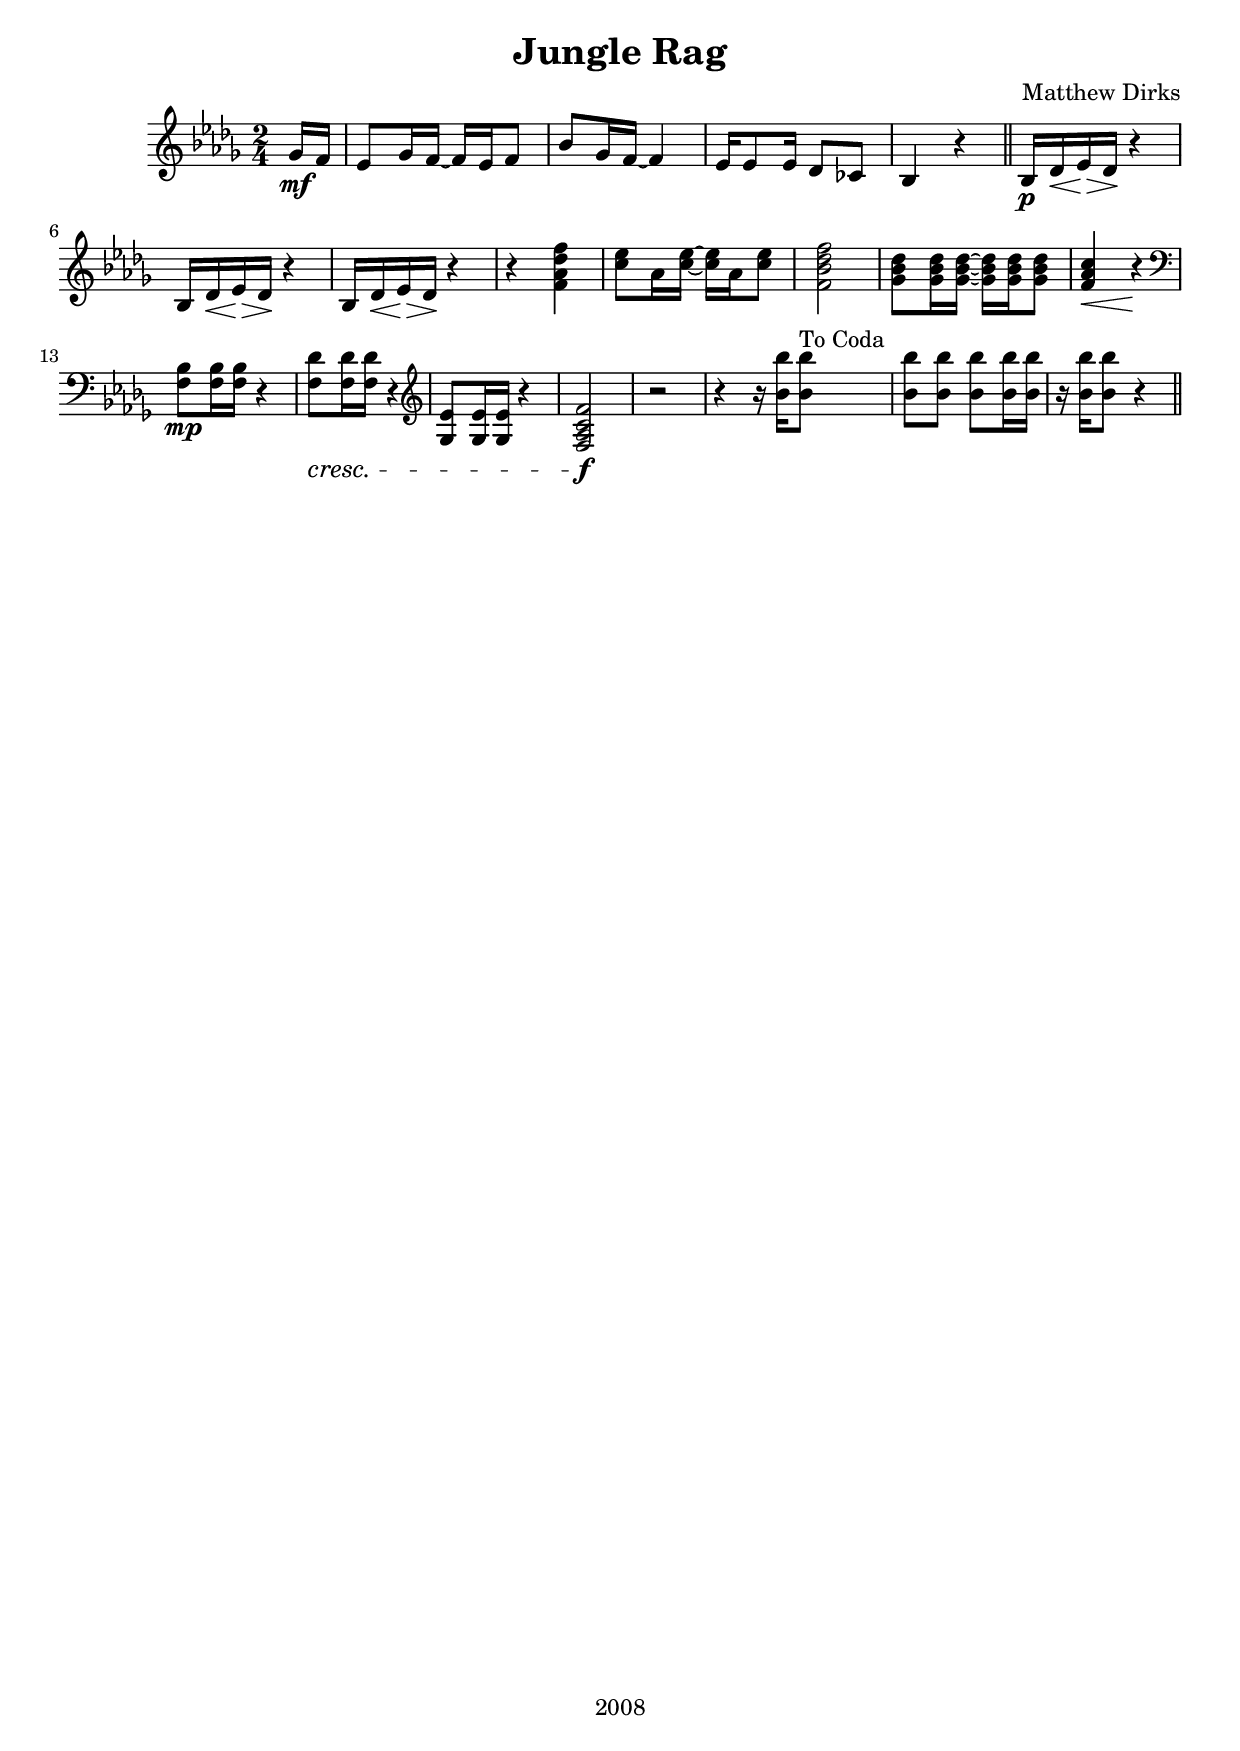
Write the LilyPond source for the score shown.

\version "2.18.2"

\header {
  title = "Jungle Rag"
  composer = "Matthew Dirks"
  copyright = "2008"
}

\score {
  \relative c'' {
    \new PianoStaff
    <<
      \new Staff = "up" {
	\clef treble
	\key bes \minor
	\time 2/4
				% Four-plus-pickup bar intro
	\partial 8 ges16\mf f | % pickup measure
	ees8 ges16 f~ f ees f8 |
	bes8 ges16 f~ f4 |
	ees16 es8 ees16 des8 ces |
	bes4 r4 \bar "||"
	% Strain 1, first time
	bes16\p des\< ees\> des\! r4 |
	\repeat unfold 2 {bes16 des\< ees\> des\! r4} |
	r4 <f\ff aes des f> |
	<c' ees>8 aes16 <c ees>~ <c ees> aes <c ees>8 |
	<f, bes des f>2 |
	<ges bes des>8 <ges bes des>16 <ges bes des>~
	<ges bes des> <ges bes des> <ges bes des>8 |
	<f aes c>4\< r4\! |
	\clef bass
	<f, bes>8\mp <f bes>16 <f bes> r4 |
	% The following line is tweaked
	% slightly from the 2008 version:
	% changed bottom note from aes to f,
	% kept this bar in bass clef instead of treble
	<f des'>8\cresc <f des'>16 <f des'> r4 \clef treble |
	<ges ees'>8 <ges ees'>16 <ges ees'> r4 |
	% Change from 2008 version: move f mark earlier
	<f aes c f>2\f | % end cresc. from three bars ago
	r2 |
	\textLengthOn
	r4 r16 <bes' bes'>16 <bes bes'>8^"To Coda"
	<bes bes'> <bes bes'> <bes bes'>
	<bes bes'>16 <bes bes'> |
	r16 <bes bes'> <bes bes'>8 r4
	% Strain 1, second time
	\bar "||"
	
	
      } % end treble clef
    >>
  } % end relative
} % end score